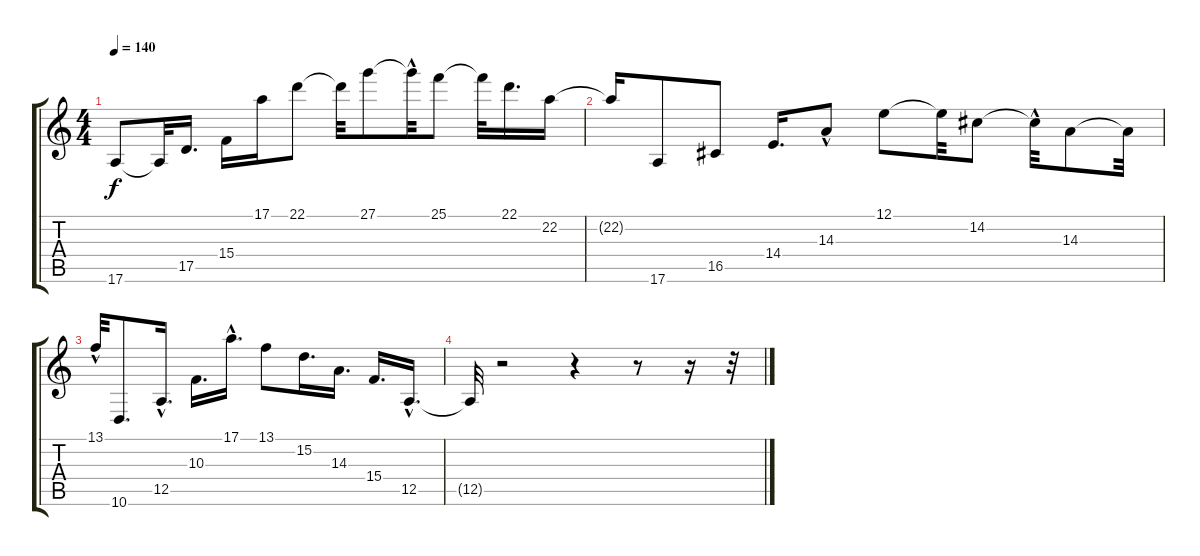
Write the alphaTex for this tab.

\track "" {instrument acousticgrandpiano}
\staff {score tabs}
\tuning (E4 B3 G3 D3 A2 E2) {hide}
\ts (4 4)
\tempo 140
\clef g2
\ks c
17.6.8{dy f} 17.6{t}.32 17.5.16{d} 15.4.16 17.1.16 22.1.8 22.1{t}.32 27.1.8 27.1{hac t}.32 25.1.8 25.1{t}.32 22.1.16{d} 22.2.16 |
22.2{t}.16 17.6.8 16.5.8 14.4.16{d} 14.3{hac}.8 12.1.8 12.1{t}.32 14.2.8 14.2{hac t}.32 14.3.8 14.3{t}.32 |
13.1{hac}.32 10.6.8{d} 12.5{hac}.16{d} 10.3.16{d} 17.1{hac}.16{d} 13.1.8 15.2.16{d} 14.3.16{d} 15.4.16{d} 12.5{hac}.16{d} |
12.5{t}.32 r.2 r.4 r.8 r.16 r.32
